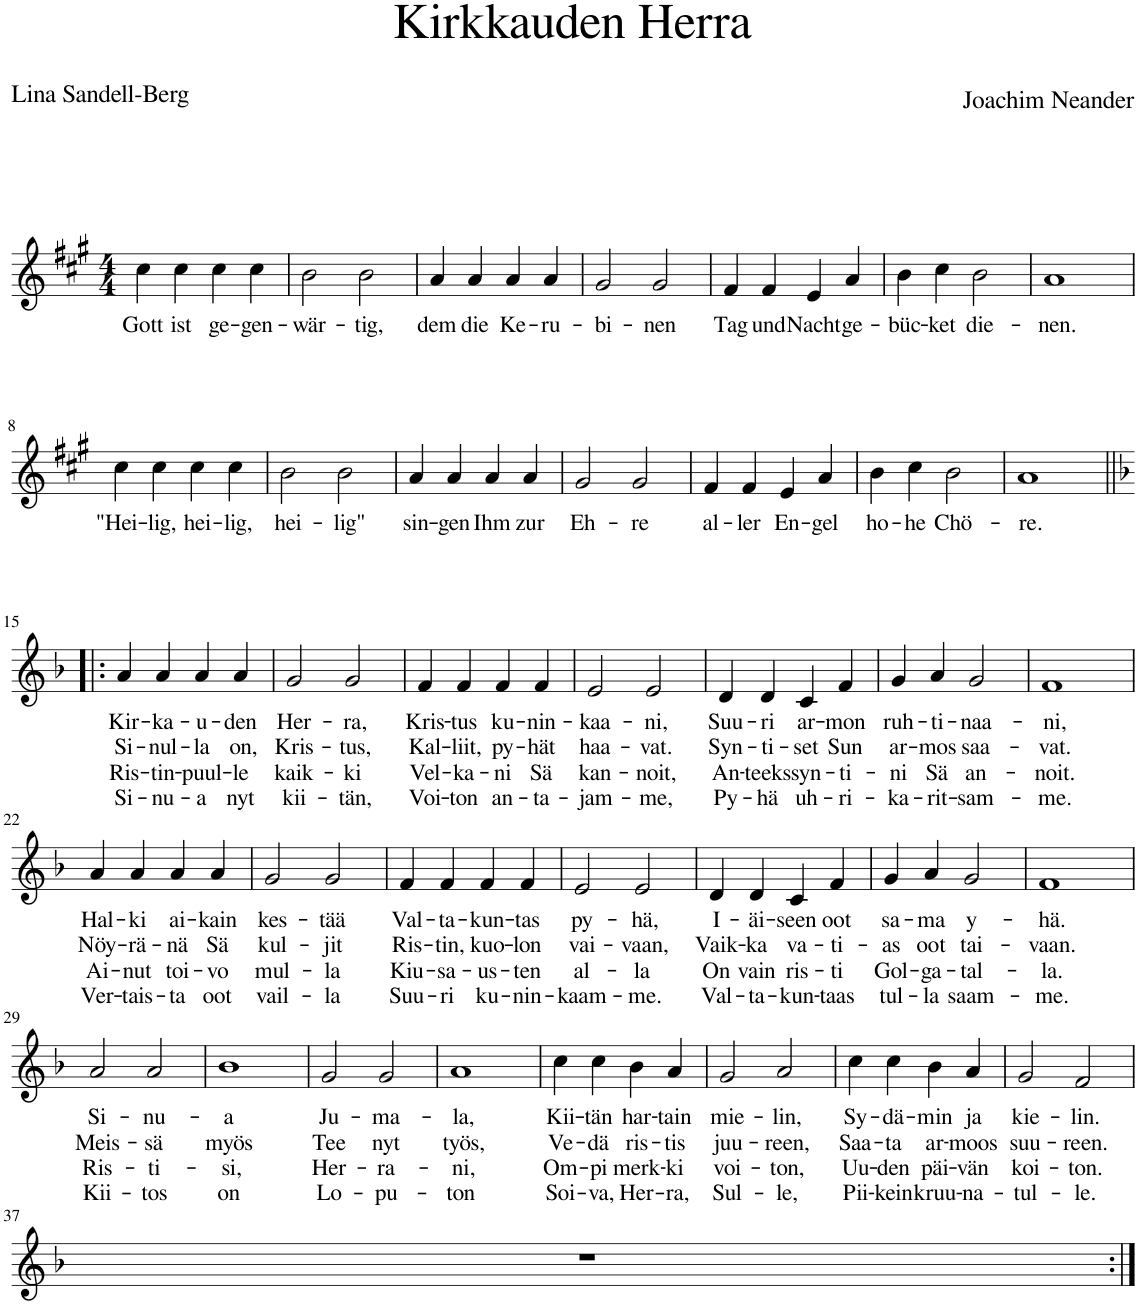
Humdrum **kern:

**kern	**text	**text	**text	**text
*part1	*part1	*part1	*part1	*part1
*staff1	*staff1	*staff1	*staff1	*staff1
*I"Piano	*	*	*	*
*I'Pno.	*	*	*	*
*clefG2	*	*	*	*
*k[f#c#g#]	*	*	*	*
*M4/4	*	*	*	*
=1	=1	=1	=1	=1
!	!LO:LY:b	!	!	!
4cc#\	Gott	.	.	.
!	!LO:LY:b	!	!	!
4cc#\	ist	.	.	.
!	!LO:LY:b	!	!	!
4cc#\	ge-	.	.	.
!	!LO:LY:b	!	!	!
4cc#\	-gen-	.	.	.
=2	=2	=2	=2	=2
!	!LO:LY:b	!	!	!
2b\	-wär-	.	.	.
!	!LO:LY:b	!	!	!
2b\	-tig,	.	.	.
=3	=3	=3	=3	=3
!	!LO:LY:b	!	!	!
4a/	dem	.	.	.
!	!LO:LY:b	!	!	!
4a/	die	.	.	.
!	!LO:LY:b	!	!	!
4a/	Ke-	.	.	.
!	!LO:LY:b	!	!	!
4a/	-ru-	.	.	.
=4	=4	=4	=4	=4
!	!LO:LY:b	!	!	!
2g#/	-bi-	.	.	.
!	!LO:LY:b	!	!	!
2g#/	-nen	.	.	.
=5	=5	=5	=5	=5
!	!LO:LY:b	!	!	!
4f#/	Tag	.	.	.
!	!LO:LY:b	!	!	!
4f#/	und	.	.	.
!	!LO:LY:b	!	!	!
4e/	Nacht	.	.	.
!	!LO:LY:b	!	!	!
4a/	ge-	.	.	.
=6	=6	=6	=6	=6
!	!LO:LY:b	!	!	!
4b\	-büc-	.	.	.
!	!LO:LY:b	!	!	!
4cc#\	-ket	.	.	.
!	!LO:LY:b	!	!	!
2b\	die-	.	.	.
=7	=7	=7	=7	=7
!	!LO:LY:b	!	!	!
1a	-nen.	.	.	.
!!LO:LB:g=z
=8	=8	=8	=8	=8
!	!LO:LY:b	!	!	!
4cc#\	"Hei-	.	.	.
!	!LO:LY:b	!	!	!
4cc#\	-lig,	.	.	.
!	!LO:LY:b	!	!	!
4cc#\	hei-	.	.	.
!	!LO:LY:b	!	!	!
4cc#\	-lig,	.	.	.
=9	=9	=9	=9	=9
!	!LO:LY:b	!	!	!
2b\	hei-	.	.	.
!	!LO:LY:b	!	!	!
2b\	-lig"	.	.	.
=10	=10	=10	=10	=10
!	!LO:LY:b	!	!	!
4a/	sin-	.	.	.
!	!LO:LY:b	!	!	!
4a/	-gen	.	.	.
!	!LO:LY:b	!	!	!
4a/	Ihm	.	.	.
!	!LO:LY:b	!	!	!
4a/	zur	.	.	.
=11	=11	=11	=11	=11
!	!LO:LY:b	!	!	!
2g#/	Eh-	.	.	.
!	!LO:LY:b	!	!	!
2g#/	-re	.	.	.
=12	=12	=12	=12	=12
!	!LO:LY:b	!	!	!
4f#/	al-	.	.	.
!	!LO:LY:b	!	!	!
4f#/	-ler	.	.	.
!	!LO:LY:b	!	!	!
4e/	En-	.	.	.
!	!LO:LY:b	!	!	!
4a/	-gel	.	.	.
=13	=13	=13	=13	=13
!	!LO:LY:b	!	!	!
4b\	ho-	.	.	.
!	!LO:LY:b	!	!	!
4cc#\	-he	.	.	.
!	!LO:LY:b	!	!	!
2b\	Chö-	.	.	.
=14	=14	=14	=14	=14
!	!LO:LY:b	!	!	!
1a	-re.	.	.	.
!!LO:LB:g=z
=15!|:	=15!|:	=15!|:	=15!|:	=15!|:
*k[b-]	*	*	*	*
!	!LO:LY:b	!LO:LY:b	!LO:LY:b	!LO:LY:b
4a/	Kir-	Si-	Ris-	Si-
!	!LO:LY:b	!LO:LY:b	!LO:LY:b	!LO:LY:b
4a/	-ka-	-nul-	-tin-	-nu-
!	!LO:LY:b	!LO:LY:b	!LO:LY:b	!LO:LY:b
4a/	-u-	-la	-puul-	-a
!	!LO:LY:b	!LO:LY:b	!LO:LY:b	!LO:LY:b
4a/	-den	on,	-le	nyt
=16	=16	=16	=16	=16
!	!LO:LY:b	!LO:LY:b	!LO:LY:b	!LO:LY:b
2g/	Her-	Kris-	kaik-	kii-
!	!LO:LY:b	!LO:LY:b	!LO:LY:b	!LO:LY:b
2g/	-ra,	-tus,	-ki	-tän,
=17	=17	=17	=17	=17
!	!LO:LY:b	!LO:LY:b	!LO:LY:b	!LO:LY:b
4f/	Kris-	Kal-	Vel-	Voi-
!	!LO:LY:b	!LO:LY:b	!LO:LY:b	!LO:LY:b
4f/	-tus	-liit,	-ka-	-ton
!	!LO:LY:b	!LO:LY:b	!LO:LY:b	!LO:LY:b
4f/	ku-	py-	-ni	an-
!	!LO:LY:b	!LO:LY:b	!LO:LY:b	!LO:LY:b
4f/	-nin-	-hät	Sä	-ta-
=18	=18	=18	=18	=18
!	!LO:LY:b	!LO:LY:b	!LO:LY:b	!LO:LY:b
2e/	-kaa-	haa-	kan-	-jam-
!	!LO:LY:b	!LO:LY:b	!LO:LY:b	!LO:LY:b
2e/	-ni,	-vat.	-noit,	-me,
=19	=19	=19	=19	=19
!	!LO:LY:b	!LO:LY:b	!LO:LY:b	!LO:LY:b
4d/	Suu-	Syn-	An-	Py-
!	!LO:LY:b	!LO:LY:b	!LO:LY:b	!LO:LY:b
4d/	-ri	-ti-	-teeks	-hä
!	!LO:LY:b	!LO:LY:b	!LO:LY:b	!LO:LY:b
4c/	ar-	-set	syn-	uh-
!	!LO:LY:b	!LO:LY:b	!LO:LY:b	!LO:LY:b
4f/	-mon	Sun	-ti-	-ri-
=20	=20	=20	=20	=20
!	!LO:LY:b	!LO:LY:b	!LO:LY:b	!LO:LY:b
4g/	ruh-	ar-	-ni	-ka-
!	!LO:LY:b	!LO:LY:b	!LO:LY:b	!LO:LY:b
4a/	-ti-	-mos	Sä	-rit-
!	!LO:LY:b	!LO:LY:b	!LO:LY:b	!LO:LY:b
2g/	-naa-	saa-	an-	-sam-
=21	=21	=21	=21	=21
!	!LO:LY:b	!LO:LY:b	!LO:LY:b	!LO:LY:b
1f	-ni,	-vat.	-noit.	-me.
!!LO:LB:g=z
=22	=22	=22	=22	=22
!	!LO:LY:b	!LO:LY:b	!LO:LY:b	!LO:LY:b
4a/	Hal-	Nöy-	Ai-	Ver-
!	!LO:LY:b	!LO:LY:b	!LO:LY:b	!LO:LY:b
4a/	-ki	-rä-	-nut	-tais-
!	!LO:LY:b	!LO:LY:b	!LO:LY:b	!LO:LY:b
4a/	ai-	-nä	toi-	-ta
!	!LO:LY:b	!LO:LY:b	!LO:LY:b	!LO:LY:b
4a/	-kain	Sä	-vo	oot
=23	=23	=23	=23	=23
!	!LO:LY:b	!LO:LY:b	!LO:LY:b	!LO:LY:b
2g/	kes-	kul-	mul-	vail-
!	!LO:LY:b	!LO:LY:b	!LO:LY:b	!LO:LY:b
2g/	-tää	-jit	-la	-la
=24	=24	=24	=24	=24
!	!LO:LY:b	!LO:LY:b	!LO:LY:b	!LO:LY:b
4f/	Val-	Ris-	Kiu-	Suu-
!	!LO:LY:b	!LO:LY:b	!LO:LY:b	!LO:LY:b
4f/	-ta-	-tin,	-sa-	-ri
!	!LO:LY:b	!LO:LY:b	!LO:LY:b	!LO:LY:b
4f/	-kun-	kuo-	-us-	ku-
!	!LO:LY:b	!LO:LY:b	!LO:LY:b	!LO:LY:b
4f/	-tas	-lon	-ten	-nin-
=25	=25	=25	=25	=25
!	!LO:LY:b	!LO:LY:b	!LO:LY:b	!LO:LY:b
2e/	py-	vai-	al-	-kaam-
!	!LO:LY:b	!LO:LY:b	!LO:LY:b	!LO:LY:b
2e/	-hä,	-vaan,	-la	-me.
=26	=26	=26	=26	=26
!	!LO:LY:b	!LO:LY:b	!LO:LY:b	!LO:LY:b
4d/	I-	Vaik-	On	Val-
!	!LO:LY:b	!LO:LY:b	!LO:LY:b	!LO:LY:b
4d/	-äi-	-ka	vain	-ta-
!	!LO:LY:b	!LO:LY:b	!LO:LY:b	!LO:LY:b
4c/	-seen	va-	ris-	-kun-
!	!LO:LY:b	!LO:LY:b	!LO:LY:b	!LO:LY:b
4f/	oot	-ti-	-ti	-taas
=27	=27	=27	=27	=27
!	!LO:LY:b	!LO:LY:b	!LO:LY:b	!LO:LY:b
4g/	sa-	-as	Gol-	tul-
!	!LO:LY:b	!LO:LY:b	!LO:LY:b	!LO:LY:b
4a/	-ma	oot	-ga-	-la
!	!LO:LY:b	!LO:LY:b	!LO:LY:b	!LO:LY:b
2g/	y-	tai-	-tal-	saam-
=28	=28	=28	=28	=28
!	!LO:LY:b	!LO:LY:b	!LO:LY:b	!LO:LY:b
1f	-hä.	-vaan.	-la.	-me.
!!LO:LB:g=z
=29	=29	=29	=29	=29
!	!LO:LY:b	!LO:LY:b	!LO:LY:b	!LO:LY:b
2a/	Si-	Meis-	Ris-	Kii-
!	!LO:LY:b	!LO:LY:b	!LO:LY:b	!LO:LY:b
2a/	-nu-	-sä	-ti-	-tos
=30	=30	=30	=30	=30
!	!LO:LY:b	!LO:LY:b	!LO:LY:b	!LO:LY:b
1b-	-a	myös	-si,	on
=31	=31	=31	=31	=31
!	!LO:LY:b	!LO:LY:b	!LO:LY:b	!LO:LY:b
2g/	Ju-	Tee	Her-	Lo-
!	!LO:LY:b	!LO:LY:b	!LO:LY:b	!LO:LY:b
2g/	-ma-	nyt	-ra-	-pu-
=32	=32	=32	=32	=32
!	!LO:LY:b	!LO:LY:b	!LO:LY:b	!LO:LY:b
1a	-la,	työs,	-ni,	-ton
=33	=33	=33	=33	=33
!	!LO:LY:b	!LO:LY:b	!LO:LY:b	!LO:LY:b
4cc\	Kii-	Ve-	Om-	Soi-
!	!LO:LY:b	!LO:LY:b	!LO:LY:b	!LO:LY:b
4cc\	-tän	-dä	-pi	-va,
!	!LO:LY:b	!LO:LY:b	!LO:LY:b	!LO:LY:b
4b-\	har-	ris-	merk-	Her-
!	!LO:LY:b	!LO:LY:b	!LO:LY:b	!LO:LY:b
4a/	-tain	-tis	-ki	-ra,
=34	=34	=34	=34	=34
!	!LO:LY:b	!LO:LY:b	!LO:LY:b	!LO:LY:b
2g/	mie-	juu-	voi-	Sul-
!	!LO:LY:b	!LO:LY:b	!LO:LY:b	!LO:LY:b
2a/	-lin,	-reen,	-ton,	-le,
=35	=35	=35	=35	=35
!	!LO:LY:b	!LO:LY:b	!LO:LY:b	!LO:LY:b
4cc\	Sy-	Saa-	Uu-	Pii-
!	!LO:LY:b	!LO:LY:b	!LO:LY:b	!LO:LY:b
4cc\	-dä-	-ta	-den	-kein
!	!LO:LY:b	!LO:LY:b	!LO:LY:b	!LO:LY:b
4b-\	-min	ar-	päi-	kruu-
!	!LO:LY:b	!LO:LY:b	!LO:LY:b	!LO:LY:b
4a/	ja	-moos	-vän	-na-
=36	=36	=36	=36	=36
!	!LO:LY:b	!LO:LY:b	!LO:LY:b	!LO:LY:b
2g/	kie-	suu-	koi-	-tul-
!	!LO:LY:b	!LO:LY:b	!LO:LY:b	!LO:LY:b
2f/	-lin.	-reen.	-ton.	-le.
!!LO:LB:g=z
=37	=37	=37	=37	=37
1r	.	.	.	.
=:|!	=:|!	=:|!	=:|!	=:|!
*-	*-	*-	*-	*-
